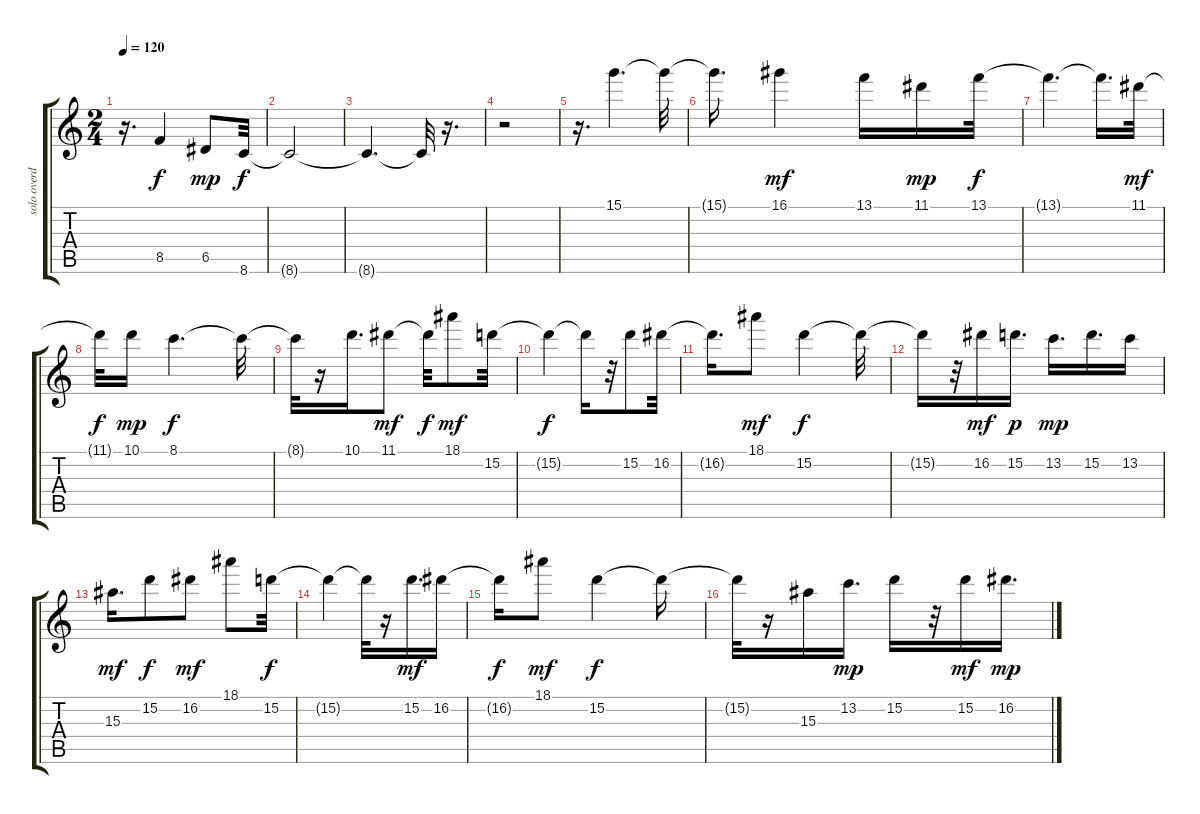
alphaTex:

\track ("solo overdub" "solo overd") {instrument distortionguitar}
\staff {score tabs}
\tuning (E4 B3 G3 D3 A2 E2) {hide}
\ts (2 4)
\tempo 120
\clef g2
\ks c
r.16{d dy f} 8.5.4 6.5.8{dy mp} 8.6.32{dy f} |
8.6{t}.2 |
8.6{t}.4{d} 8.6{t}.32 r.16{d} |
r.2 |
r.16{d} 15.1.4{d} 15.1{t}.32 |
15.1{t}.16{d} 16.1.4{dy mf} 13.1.16 11.1.16{dy mp} 13.1.32{dy f} |
13.1{t}.4{d} 13.1{t}.16{d} 11.1.32{dy mf} |
11.1{t}.32{dy f} 10.1.16{dy mp} 8.1.4{d dy f} 8.1{t}.32 |
8.1{t}.32 r.16 10.1.16{d} 11.1.8{dy mf} 11.1{t}.32{dy f} 18.1.8{dy mf} 15.2.32 |
15.2{t}.4{dy f} 15.2{t}.16 r.32 15.2.8 16.2.32 |
16.2{t}.16{d} 18.1.8{dy mf} 15.2.4{dy f} 15.2{t}.32 |
15.2{t}.16 r.32 16.2.16{dy mf} 15.2.16{d dy p} 13.2.16{d dy mp} 15.2.16{d} 13.2.16 |
15.3.16{d dy mf} 15.2.8{dy f} 16.2.8{dy mf} 18.1.8 15.2.32{dy f} |
15.2{t}.4 15.2{t}.32 r.16 15.2.16{d dy mf} 16.2.16 |
16.2{t}.16{dy f} 18.1.8{dy mf} 15.2.4{dy f} 15.2{t}.16 |
15.2{t}.32 r.16 15.3.16 13.2.16{d dy mp} 15.2.16 r.32 15.2.16{dy mf} 16.2.16{d dy mp}
